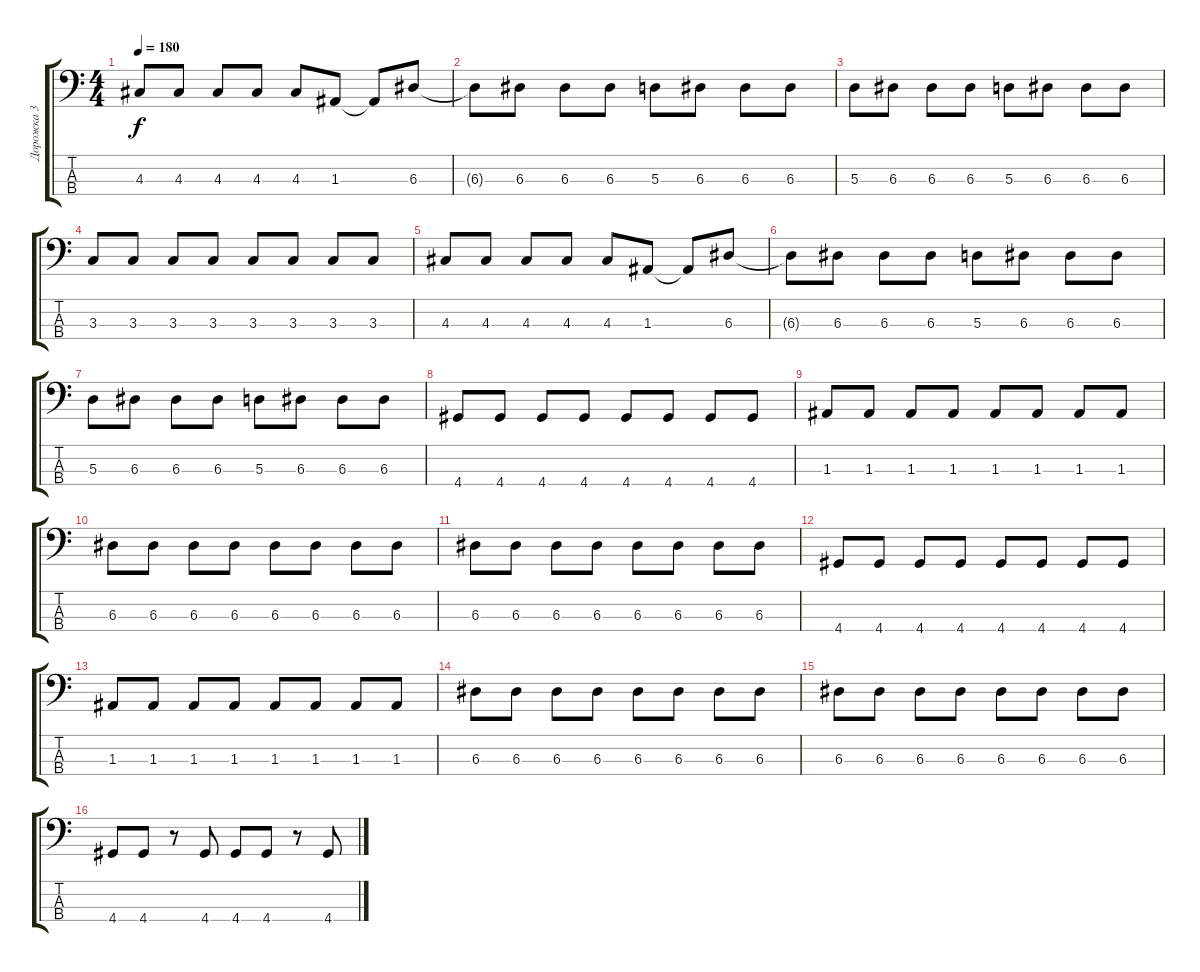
\track ("Дорожка 3" "Дорожка 3") {instrument electricbassfinger}
\staff {score tabs}
\tuning (G2 D2 A1 E1) {hide}
\ts (4 4)
\tempo 180
\clef f4
\ks c
4.3.8{dy f} 4.3.8 4.3.8 4.3.8 4.3.8 1.3.8 1.3{t}.8 6.3.8 |
6.3{t}.8 6.3.8 6.3.8 6.3.8 5.3.8 6.3.8 6.3.8 6.3.8 |
5.3.8 6.3.8 6.3.8 6.3.8 5.3.8 6.3.8 6.3.8 6.3.8 |
3.3.8 3.3.8 3.3.8 3.3.8 3.3.8 3.3.8 3.3.8 3.3.8 |
4.3.8 4.3.8 4.3.8 4.3.8 4.3.8 1.3.8 1.3{t}.8 6.3.8 |
6.3{t}.8 6.3.8 6.3.8 6.3.8 5.3.8 6.3.8 6.3.8 6.3.8 |
5.3.8 6.3.8 6.3.8 6.3.8 5.3.8 6.3.8 6.3.8 6.3.8 |
4.4.8 4.4.8 4.4.8 4.4.8 4.4.8 4.4.8 4.4.8 4.4.8 |
1.3.8 1.3.8 1.3.8 1.3.8 1.3.8 1.3.8 1.3.8 1.3.8 |
6.3.8 6.3.8 6.3.8 6.3.8 6.3.8 6.3.8 6.3.8 6.3.8 |
6.3.8 6.3.8 6.3.8 6.3.8 6.3.8 6.3.8 6.3.8 6.3.8 |
4.4.8 4.4.8 4.4.8 4.4.8 4.4.8 4.4.8 4.4.8 4.4.8 |
1.3.8 1.3.8 1.3.8 1.3.8 1.3.8 1.3.8 1.3.8 1.3.8 |
6.3.8 6.3.8 6.3.8 6.3.8 6.3.8 6.3.8 6.3.8 6.3.8 |
6.3.8 6.3.8 6.3.8 6.3.8 6.3.8 6.3.8 6.3.8 6.3.8 |
4.4.8 4.4.8 r.8 4.4.8 4.4.8 4.4.8 r.8 4.4.8
